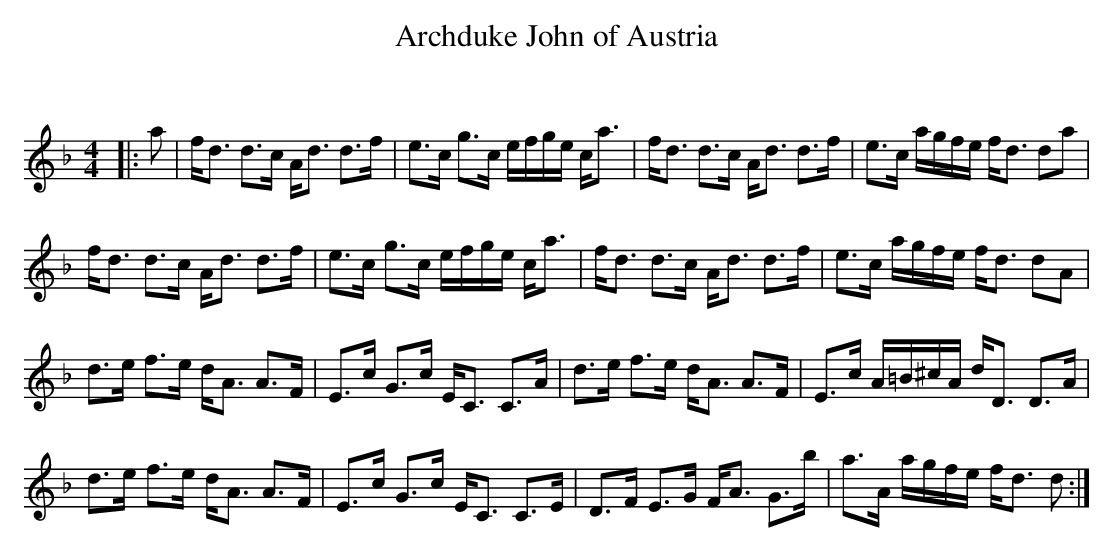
X:1
T: Archduke John of Austria
C:
Q:128
K:Dm
M:4/4
L:1/16
|:a2|fd3 d3c Ad3 d3f|e3c g3c efge ca3|fd3 d3c Ad3 d3f|e3c agfe fd3 d2a2|
fd3 d3c Ad3 d3f|e3c g3c efge ca3|fd3 d3c Ad3 d3f|e3c agfe fd3 d2A2|
d3e f3e dA3 A3F|E3c G3c EC3 C3A|d3e f3e dA3 A3F|E3c A=B^cA dD3 D3A|
d3e f3e dA3 A3F|E3c G3c EC3 C3E|D3F E3G FA3 G3b|a3A agfe fd3 d2:|
